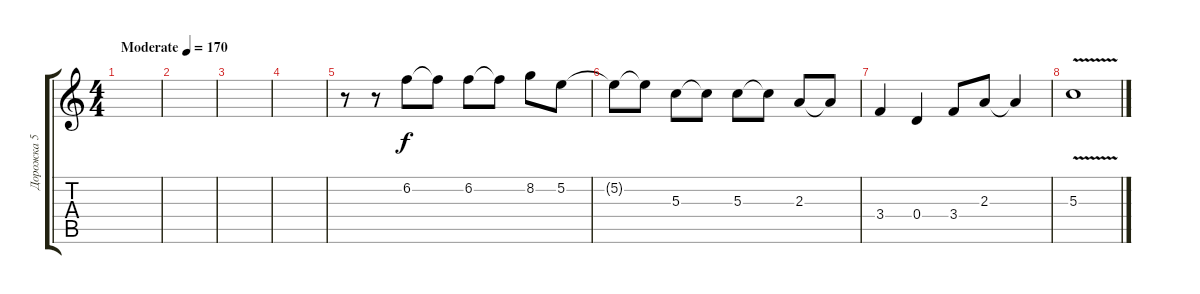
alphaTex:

\track ("Дорожка 5" "Дорожка 5") {instrument distortionguitar}
\staff {score tabs}
\tuning (E4 B3 G3 D3 A2 E2) {hide}
\ts (4 4)
\tempo (170 "Moderate")
\clef g2
\ks c
|
|
|
|
r.8 r.8 6.2.8 6.2{t}.8 6.2.8 6.2{t}.8 8.2.8 5.2.8 |
5.2{t}.8 5.2{t}.8 5.3.8 5.3{t}.8 5.3.8 5.3{t}.8 2.3.8 2.3{t}.8 |
3.4.4 0.4.4 3.4.8 2.3.8 2.3{t}.4 |
5.3{v}.1
